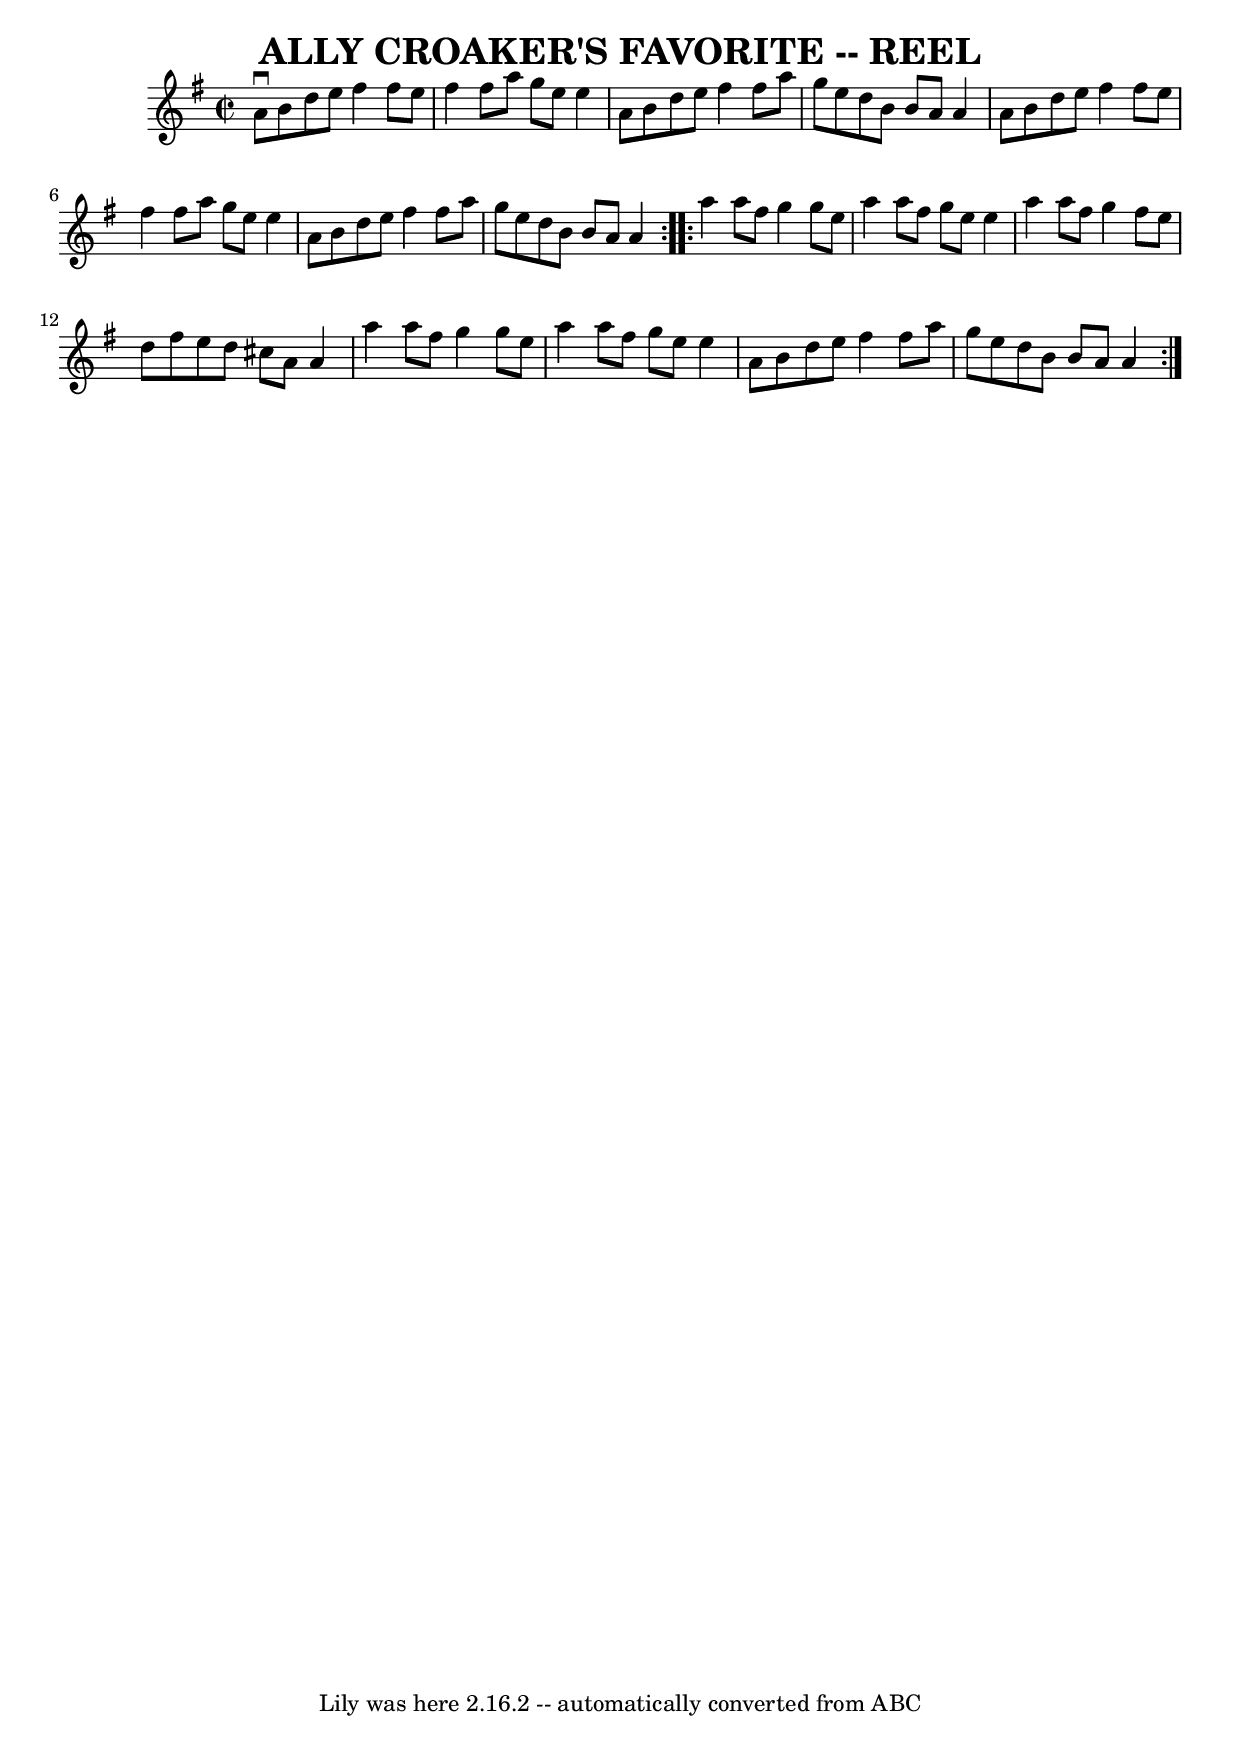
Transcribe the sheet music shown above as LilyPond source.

\version "2.7.40"
\include "Mammoth.ily"
\header {
	%% book = "Ryan's Mammoth Collection of Fiddle Tunes"
	crossRefNumber = "1"
	footnotes = ""
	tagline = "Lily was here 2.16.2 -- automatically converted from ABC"
	title = "ALLY CROAKER'S FAVORITE -- REEL"
}
voicedefault =  {


\repeat volta 2 {
\override Staff.TimeSignature #'style = #'C
 \time 2/2 \key a \dorian a'8^\downbow b'8 d''8 e''8 fis''4    
fis''8 e''8    |
 fis''4 fis''8 a''8 g''8 e''8 e''4   
 |
 a'8 b'8 d''8 e''8 fis''4 fis''8 a''8    |
  
 g''8 e''8 d''8 b'8 b'8 a'8 a'4        |
 a'8 b'8  
 d''8 e''8 fis''4 fis''8 e''8    |
 fis''4 fis''8    
a''8 g''8 e''8 e''4    |
 a'8 b'8 d''8 e''8 fis''4 
 fis''8 a''8    |
 g''8 e''8 d''8 b'8 b'8 a'8    
a'4    }     \repeat volta 2 { a''4 a''8 fis''8 g''4 g''8 e''8 
   |
 a''4 a''8 fis''8 g''8 e''8 e''4    |
 a''4 
 a''8 fis''8 g''4 fis''8 e''8    |
 d''8 fis''8    
e''8 d''8 cis''8 a'8 a'4        |
 a''4 a''8 fis''8   
 g''4 g''8 e''8    |
 a''4 a''8 fis''8 g''8 e''8    
e''4    |
 a'8 b'8 d''8 e''8 fis''4 fis''8 a''8    
|
 g''8 e''8 d''8 b'8 b'8 a'8 a'4    }   
}

\score{
    <<

	\context Staff="default"
	{
	    \voicedefault 
	}

    >>
	\layout {
	}
	\midi {}
}
